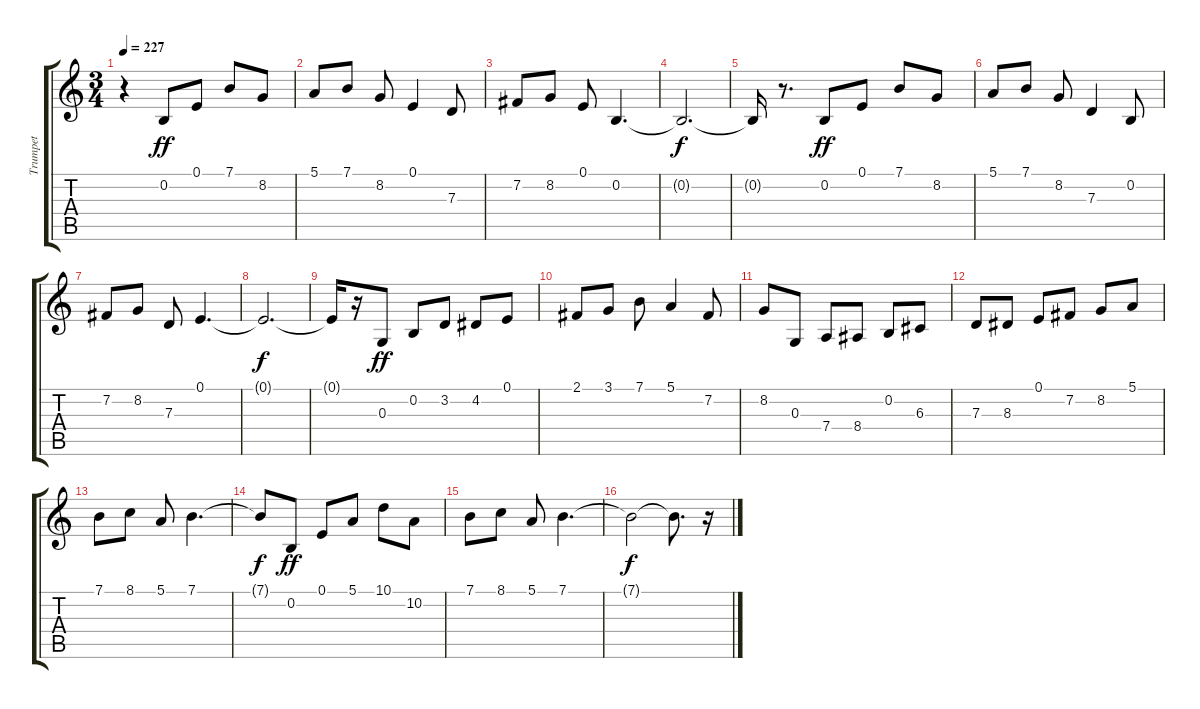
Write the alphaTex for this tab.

\track ("Trumpet" "Trumpet") {instrument trumpet}
\staff {score tabs}
\tuning (E4 B3 G3 D3 A2 E2) {hide}
\ts (3 4)
\tempo 227
\clef g2
\ks c
r.4{dy f} 0.2.8{dy ff} 0.1.8 7.1.8 8.2.8 |
5.1.8 7.1.8 8.2.8 0.1.4 7.3.8 |
7.2.8 8.2.8 0.1.8 0.2.4{d} |
0.2{t}.2{d dy f} |
0.2{t}.16 r.8{d} 0.2.8{dy ff} 0.1.8 7.1.8 8.2.8 |
5.1.8 7.1.8 8.2.8 7.3.4 0.2.8 |
7.2.8 8.2.8 7.3.8 0.1.4{d} |
0.1{t}.2{d dy f} |
0.1{t}.16 r.16 0.3.8{dy ff} 0.2.8 3.2.8 4.2.8 0.1.8 |
2.1.8 3.1.8 7.1.8 5.1.4 7.2.8 |
8.2.8 0.3.8 7.4.8 8.4.8 0.2.8 6.3.8 |
7.3.8 8.3.8 0.1.8 7.2.8 8.2.8 5.1.8 |
7.1.8 8.1.8 5.1.8 7.1.4{d} |
7.1{t}.8{dy f} 0.2.8{dy ff} 0.1.8 5.1.8 10.1.8 10.2.8 |
7.1.8 8.1.8 5.1.8 7.1.4{d} |
7.1{t}.2{dy f} 7.1{t}.8{d} r.16
